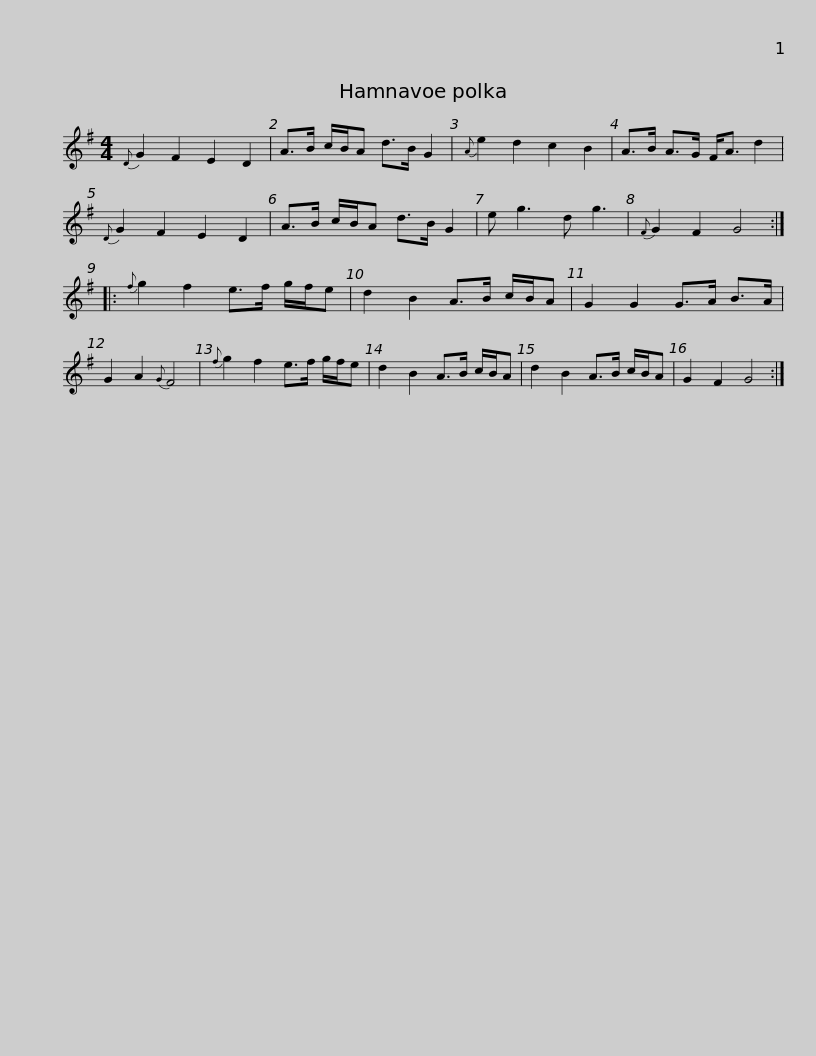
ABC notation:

X:1
L:1/8
M:4/4
I:linebreak $
K:G
V:1 treble
V:1
{D} G2 F2 E2 D2 | A>B c/B/A d>B G2 |{A} e2 d2 c2 B2 | A>B A>G F<A d2 |{D} G2 F2 E2 D2 | %5
 A>B c/B/A d>B G2 |$ e g3 d g3 |{F} G2 F2 G4 ::{f} g2 f2 e>f g/f/e | d2 B2 A>B c/B/A | %10
 G2 G2 G>A B>A | G2 A2{G} F4 |${f} g2 f2 e>f g/f/e | d2 B2 A>B c/B/A | d2 B2 A>B c/B/A | %15
 G2 F2 G4 :| %16
